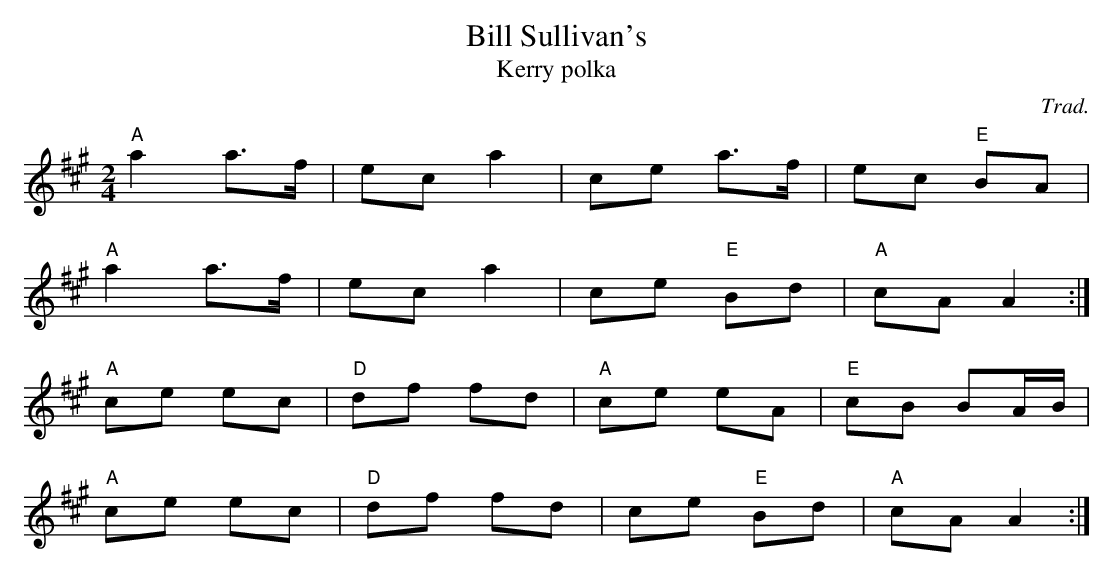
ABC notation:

X:1
T:Bill Sullivan's
T:Kerry polka
C:Trad.
M:2/4
L:1/8
K: A
"A"a2 a>f| ec a2| ce a>f| ec "E"BA|
"A"a2 a>f| ec a2| ce "E"Bd| "A"cA A2 :|
"A"ce ec| "D"df fd| "A"ce eA| "E"cB BA/B/|
"A"ce ec| "D"df fd|ce "E"Bd| "A"cA A2 :|
